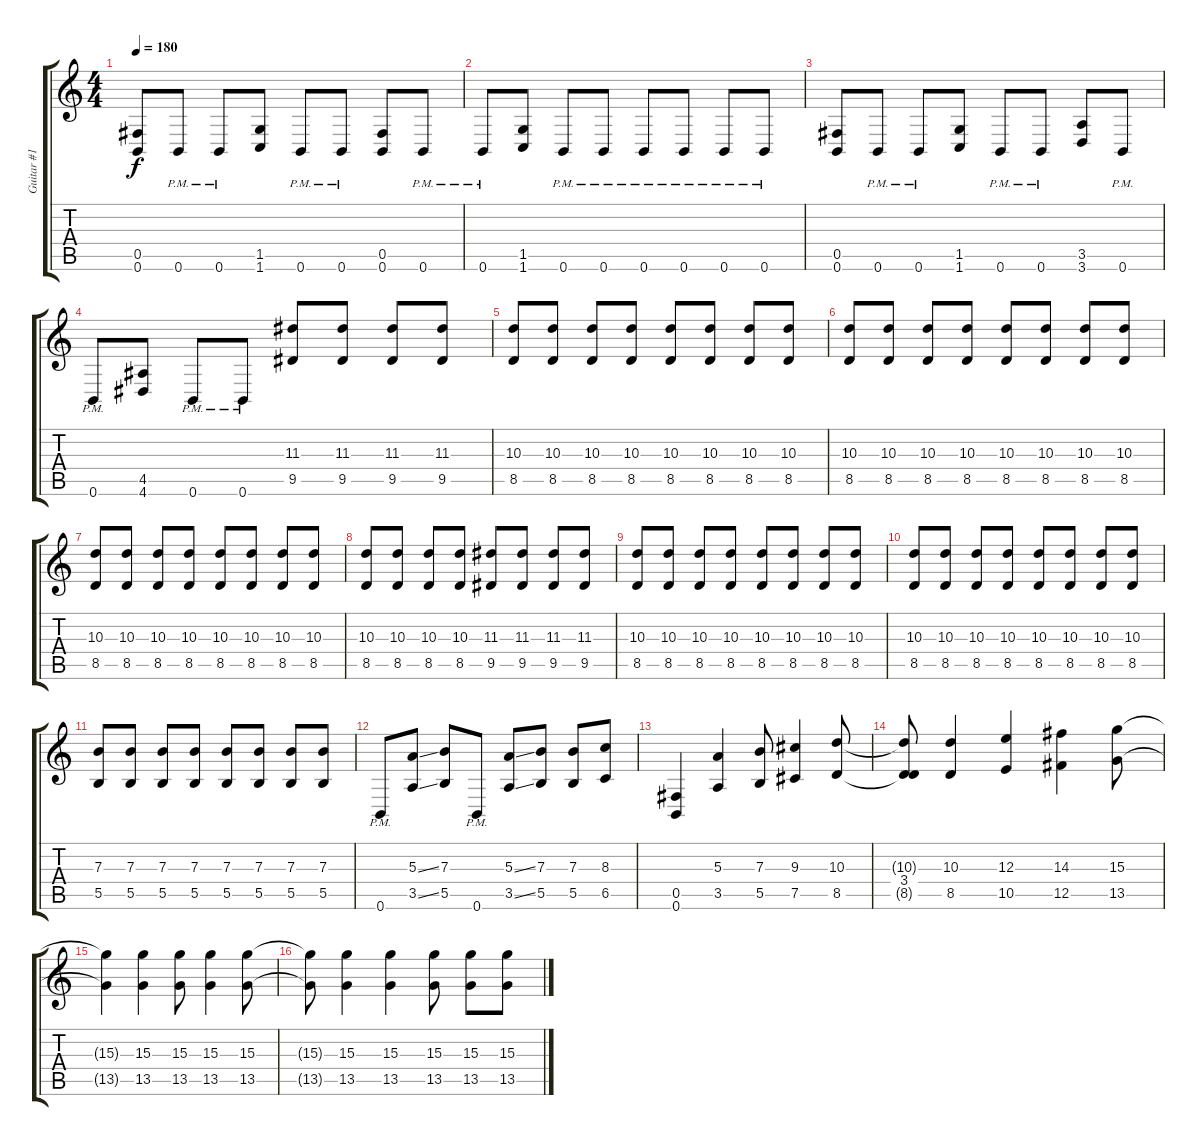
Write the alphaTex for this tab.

\track ("Guitar #1" "Guitar #1") {instrument distortionguitar}
\staff {score tabs}
\tuning (Db4 Ab3 E3 B2 Gb2 B1) {hide}
\ts (4 4)
\tempo 180
\clef g2
\ks c
(0.5 0.6).8{dy f} 0.6{pm}.8 0.6{pm}.8 (1.5 1.6).8 0.6{pm}.8 0.6{pm}.8 (0.5 0.6).8 0.6{pm}.8 |
0.6{pm}.8 (1.5 1.6).8 0.6{pm}.8 0.6{pm}.8 0.6{pm}.8 0.6{pm}.8 0.6{pm}.8 0.6{pm}.8 |
(0.5 0.6).8 0.6{pm}.8 0.6{pm}.8 (1.5 1.6).8 0.6{pm}.8 0.6{pm}.8 (3.5 3.6).8 0.6{pm}.8 |
0.6{pm}.8 (4.5 4.6).8 0.6{pm}.8 0.6{pm}.8 (11.3 9.5).8 (11.3 9.5).8 (11.3 9.5).8 (11.3 9.5).8 |
(10.3 8.5).8 (10.3 8.5).8 (10.3 8.5).8 (10.3 8.5).8 (10.3 8.5).8 (10.3 8.5).8 (10.3 8.5).8 (10.3 8.5).8 |
(10.3 8.5).8 (10.3 8.5).8 (10.3 8.5).8 (10.3 8.5).8 (10.3 8.5).8 (10.3 8.5).8 (10.3 8.5).8 (10.3 8.5).8 |
(10.3 8.5).8 (10.3 8.5).8 (10.3 8.5).8 (10.3 8.5).8 (10.3 8.5).8 (10.3 8.5).8 (10.3 8.5).8 (10.3 8.5).8 |
(10.3 8.5).8 (10.3 8.5).8 (10.3 8.5).8 (10.3 8.5).8 (11.3 9.5).8 (11.3 9.5).8 (11.3 9.5).8 (11.3 9.5).8 |
(10.3 8.5).8 (10.3 8.5).8 (10.3 8.5).8 (10.3 8.5).8 (10.3 8.5).8 (10.3 8.5).8 (10.3 8.5).8 (10.3 8.5).8 |
(10.3 8.5).8 (10.3 8.5).8 (10.3 8.5).8 (10.3 8.5).8 (10.3 8.5).8 (10.3 8.5).8 (10.3 8.5).8 (10.3 8.5).8 |
(7.3 5.5).8 (7.3 5.5).8 (7.3 5.5).8 (7.3 5.5).8 (7.3 5.5).8 (7.3 5.5).8 (7.3 5.5).8 (7.3 5.5).8 |
0.6{pm}.8 (5.3{ss} 3.5{ss}).8 (7.3 5.5).8 0.6{pm}.8 (5.3{ss} 3.5{ss}).8 (7.3 5.5).8 (7.3 5.5).8 (8.3 6.5).8 |
(0.5 0.6).4 (5.3 3.5).4 (7.3 5.5).8 (9.3 7.5).4 (10.3 8.5).8 |
(10.3{t} 3.4 8.5{t}).8 (10.3 8.5).4 (12.3 10.5).4 (14.3 12.5).4 (15.3 13.5).8 |
(15.3{t} 13.5{t}).4 (15.3 13.5).4 (15.3 13.5).8 (15.3 13.5).4 (15.3 13.5).8 |
(15.3{t} 13.5{t}).8 (15.3 13.5).4 (15.3 13.5).4 (15.3 13.5).8 (15.3 13.5).8 (15.3 13.5).8
